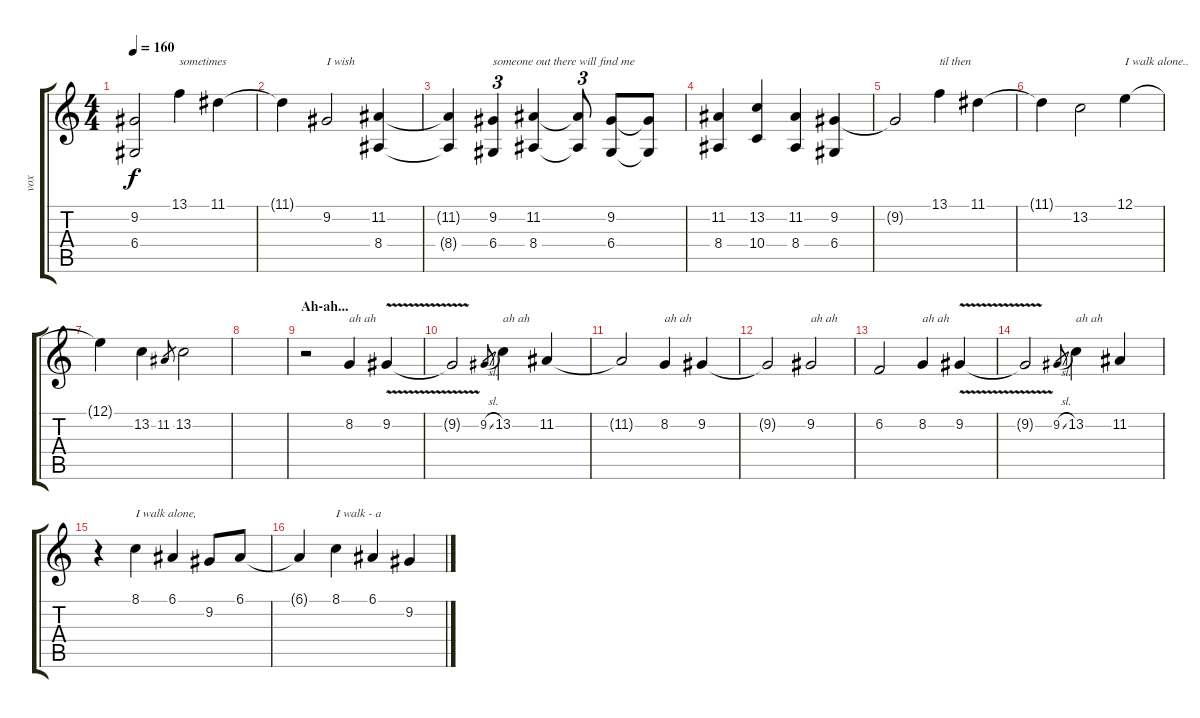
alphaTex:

\track ("vox" "vox") {instrument shakuhachi}
\staff {score tabs}
\tuning (E4 B3 G3 D3 A2 E2) {hide}
\ts (4 4)
\tempo 160
\clef g2
\ks c
(9.2{t} 6.4{t}).2{dy f} 13.1.4{txt "sometimes"} 11.1.4 |
11.1{t}.4 9.2.2{txt "I wish"} (11.2 8.4).4 |
(11.2{t} 8.4{t}).4 (9.2 6.4).4{tu (3 2) txt "someone out there will find me"} (11.2 8.4).4 (11.2{t} 8.4{t}).8{tu (3 2)} (9.2 6.4).8 (9.2{t} 6.4{t}).8 |
(11.2 8.4).4 (13.2 10.4).4 (11.2 8.4).4 (9.2 6.4).4 |
9.2{t}.2 13.1.4{txt "til then"} 11.1.4 |
11.1{t}.4 13.2.2 12.1.4{txt "I walk alone.."} |
12.1{t}.4 13.2.4 11.2.8{gr} 13.2.2 |
|
\section ("" "Ah-ah...")
r.2 8.2.4{txt "ah ah"} 9.2{v}.4 |
9.2{t}.2 9.2{sl}.8{gr} 13.2.4{txt "ah ah"} 11.2.4 |
11.2{t}.2 8.2.4{txt "ah ah"} 9.2.4 |
9.2{t}.2 9.2.2{txt "ah ah"} |
6.2.2 8.2.4{txt "ah ah"} 9.2{v}.4 |
9.2{t}.2 9.2{sl}.8{gr} 13.2.4{txt "ah ah"} 11.2.4 |
r.4 8.1.4{txt "I walk alone,"} 6.1.4 9.2.8 6.1.8 |
6.1{t}.4 8.1.4{txt "I walk - a"} 6.1.4 9.2.4
